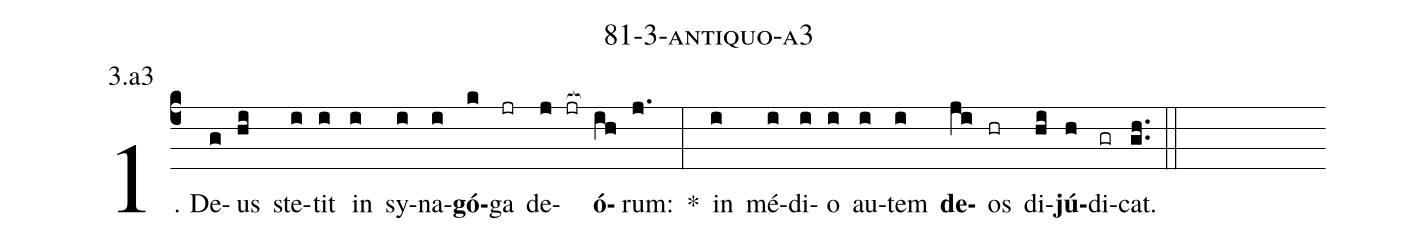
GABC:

name: 81-3-antiquo-a3;
annotation: 3.a3;
%%
(c4)1. De(g)us(hi) ste(i)tit(i) in(i) sy(i)na(i)<b>gó</b>(k)ga(jr) de(j jr[ocb:1{])<b>ó</b>(ih[ocb:0}])rum:(j.) *(:) in(i) mé(i)di(i)o(i) au(i)tem(i) <b>de</b>(ji)os(hr) di(hi)<b>jú</b>(h)di(gr)cat.(gh..) (::)
